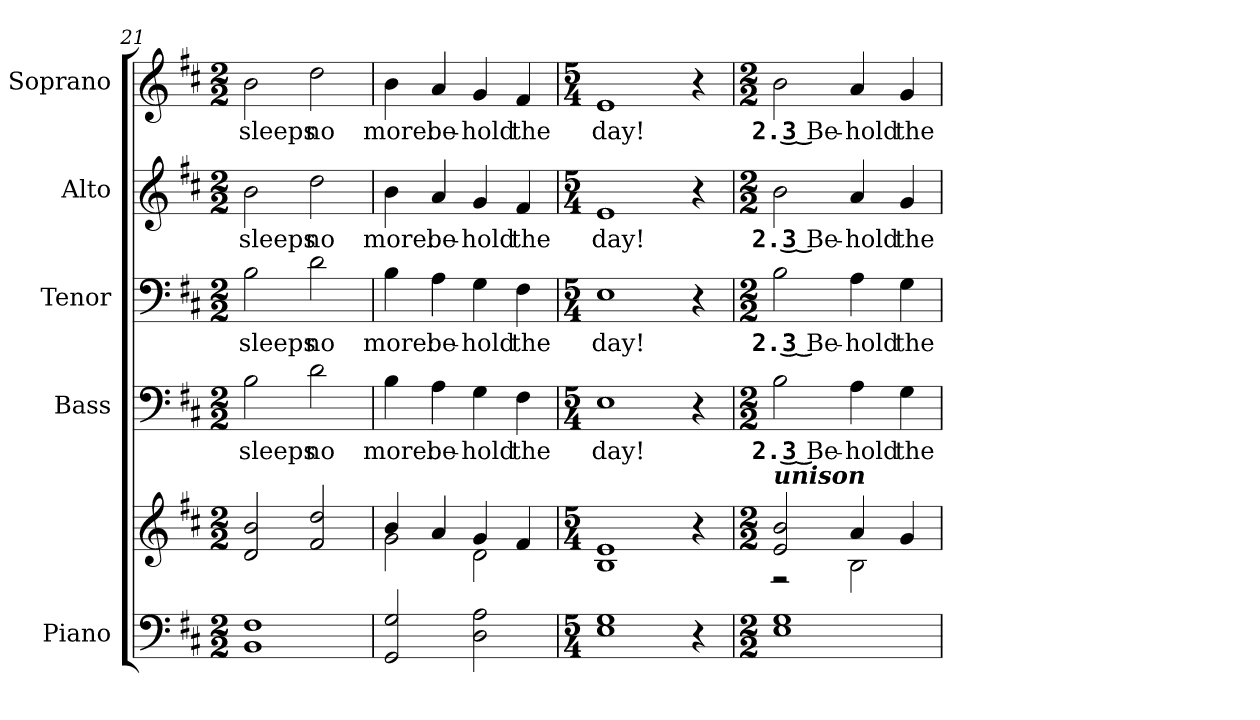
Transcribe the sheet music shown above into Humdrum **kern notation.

**kern	**kern	**kern	**text	**kern	**text	**kern	**text	**kern	**text
*part5	*part5	*part4	*part4	*part3	*part3	*part2	*part2	*part1	*part1
*staff6	*staff5	*staff4	*staff4	*staff3	*staff3	*staff2	*staff2	*staff1	*staff1
*I"Piano	*	*I"Bass	*	*I"Tenor	*	*I"Alto	*	*I"Soprano	*
*I'Pno.	*	*I'B.	*	*I'T.	*	*I'A.	*	*I'S.	*
!!LO:PB:g=z
*clefF4	*clefG2	*clefF4	*	*clefF4	*	*clefG2	*	*clefG2	*
*k[f#c#]	*k[f#c#]	*k[f#c#]	*	*k[f#c#]	*	*k[f#c#]	*	*k[f#c#]	*
*D:	*D:	*D:	*	*D:	*	*D:	*	*D:	*
*M2/2	*M2/2	*M2/2	*	*M2/2	*	*M2/2	*	*M2/2	*
=21	=21	=21	=21	=21	=21	=21	=21	=21	=21
!	!	!	!LO:LY:b:color=#000000	!	!	!	!	!	!
!	!	!	!	!	!LO:LY:b:color=#000000	!	!	!	!
!	!	!	!	!	!	!	!LO:LY:b:color=#000000	!	!
!	!	!	!	!	!	!	!	!	!LO:LY:b:color=#000000
1BBi 1F#i	2di/ 2bi	2Bi\	sleeps	2Bi\	sleeps	2bi\	sleeps	2bi\	sleeps
!	!	!	!LO:LY:b:color=#000000	!	!	!	!	!	!
!	!	!	!	!	!LO:LY:b:color=#000000	!	!	!	!
!	!	!	!	!	!	!	!LO:LY:b:color=#000000	!	!
!	!	!	!	!	!	!	!	!	!LO:LY:b:color=#000000
.	2f#i/ 2ddi	2di\	no	2di\	no	2ddi\	no	2ddi\	no
=22	=22	=22	=22	=22	=22	=22	=22	=22	=22
*	*^	*	*	*	*	*	*	*	*
!	!	!	!	!LO:LY:b:color=#000000	!	!	!	!	!	!
!	!	!	!	!	!	!LO:LY:b:color=#000000	!	!	!	!
!	!	!	!	!	!	!	!	!LO:LY:b:color=#000000	!	!
!	!	!	!	!	!	!	!	!	!	!LO:LY:b:color=#000000
2GGi/ 2Gi	4bi/	2gi\	4Bi\	more:	4Bi\	more:	4bi\	more:	4bi\	more:
!	!	!	!	!LO:LY:b:color=#000000	!	!	!	!	!	!
!	!	!	!	!	!	!LO:LY:b:color=#000000	!	!	!	!
!	!	!	!	!	!	!	!	!LO:LY:b:color=#000000	!	!
!	!	!	!	!	!	!	!	!	!	!LO:LY:b:color=#000000
.	4ai/	.	4Ai\	be-	4Ai\	be-	4ai/	be-	4ai/	be-
!	!	!	!	!LO:LY:b:color=#000000	!	!	!	!	!	!
!	!	!	!	!	!	!LO:LY:b:color=#000000	!	!	!	!
!	!	!	!	!	!	!	!	!LO:LY:b:color=#000000	!	!
!	!	!	!	!	!	!	!	!	!	!LO:LY:b:color=#000000
2Di\ 2Ai	4gi/	2di\	4Gi\	-hold	4Gi\	-hold	4gi/	-hold	4gi/	-hold
!	!	!	!	!LO:LY:b:color=#000000	!	!	!	!	!	!
!	!	!	!	!	!	!LO:LY:b:color=#000000	!	!	!	!
!	!	!	!	!	!	!	!	!LO:LY:b:color=#000000	!	!
!	!	!	!	!	!	!	!	!	!	!LO:LY:b:color=#000000
.	4f#i/	.	4F#i\	the	4F#i\	the	4f#i/	the	4f#i/	the
*	*v	*v	*	*	*	*	*	*	*	*
=23	=23	=23	=23	=23	=23	=23	=23	=23	=23
*M5/4	*M5/4	*M5/4	*	*M5/4	*	*M5/4	*	*M5/4	*
!	!	!	!LO:LY:b:color=#000000	!	!	!	!	!	!
!	!	!	!	!	!LO:LY:b:color=#000000	!	!	!	!
!	!	!	!	!	!	!	!LO:LY:b:color=#000000	!	!
!	!	!	!	!	!	!	!	!	!LO:LY:b:color=#000000
1Ei 1Gi	1Bi 1ei	1Ei	day!	1Ei	day!	1ei	day!	1ei	day!
4r	4r	4r	.	4r	.	4r	.	4r	.
=24	=24	=24	=24	=24	=24	=24	=24	=24	=24
*M2/2	*M2/2	*M2/2	*	*M2/2	*	*M2/2	*	*M2/2	*
*	*^	*	*	*	*	*	*	*	*
!	!	!	!	!LO:LY:b:color=#000000	!	!	!	!	!	!
!	!	!	!	!	!	!LO:LY:b:color=#000000	!	!	!	!
!	!	!	!	!	!	!	!	!LO:LY:b:color=#000000	!	!
!	!LO:TX:a:Bi:t=unison	!	!	!	!	!	!	!	!	!
!	!	!	!	!	!	!	!	!	!	!LO:LY:b:color=#000000
1Ei 1Gi	2ei/ 2bi	2r	2Bi\	2. 3 Be-	2Bi\	2. 3 Be-	2bi\	2. 3 Be-	2bi\	2. 3 Be-
!	!	!	!	!LO:LY:b:color=#000000	!	!	!	!	!	!
!	!	!	!	!	!	!LO:LY:b:color=#000000	!	!	!	!
!	!	!	!	!	!	!	!	!LO:LY:b:color=#000000	!	!
!	!	!	!	!	!	!	!	!	!	!LO:LY:b:color=#000000
.	4ai/	2Bi\	4Ai\	-hold	4Ai\	-hold	4ai/	-hold	4ai/	-hold
!	!	!	!	!LO:LY:b:color=#000000	!	!	!	!	!	!
!	!	!	!	!	!	!LO:LY:b:color=#000000	!	!	!	!
!	!	!	!	!	!	!	!	!LO:LY:b:color=#000000	!	!
!	!	!	!	!	!	!	!	!	!	!LO:LY:b:color=#000000
.	4gi/	.	4Gi\	the	4Gi\	the	4gi/	the	4gi/	the
*	*v	*v	*	*	*	*	*	*	*	*
=	=	=	=	=	=	=	=	=	=
*-	*-	*-	*-	*-	*-	*-	*-	*-	*-
